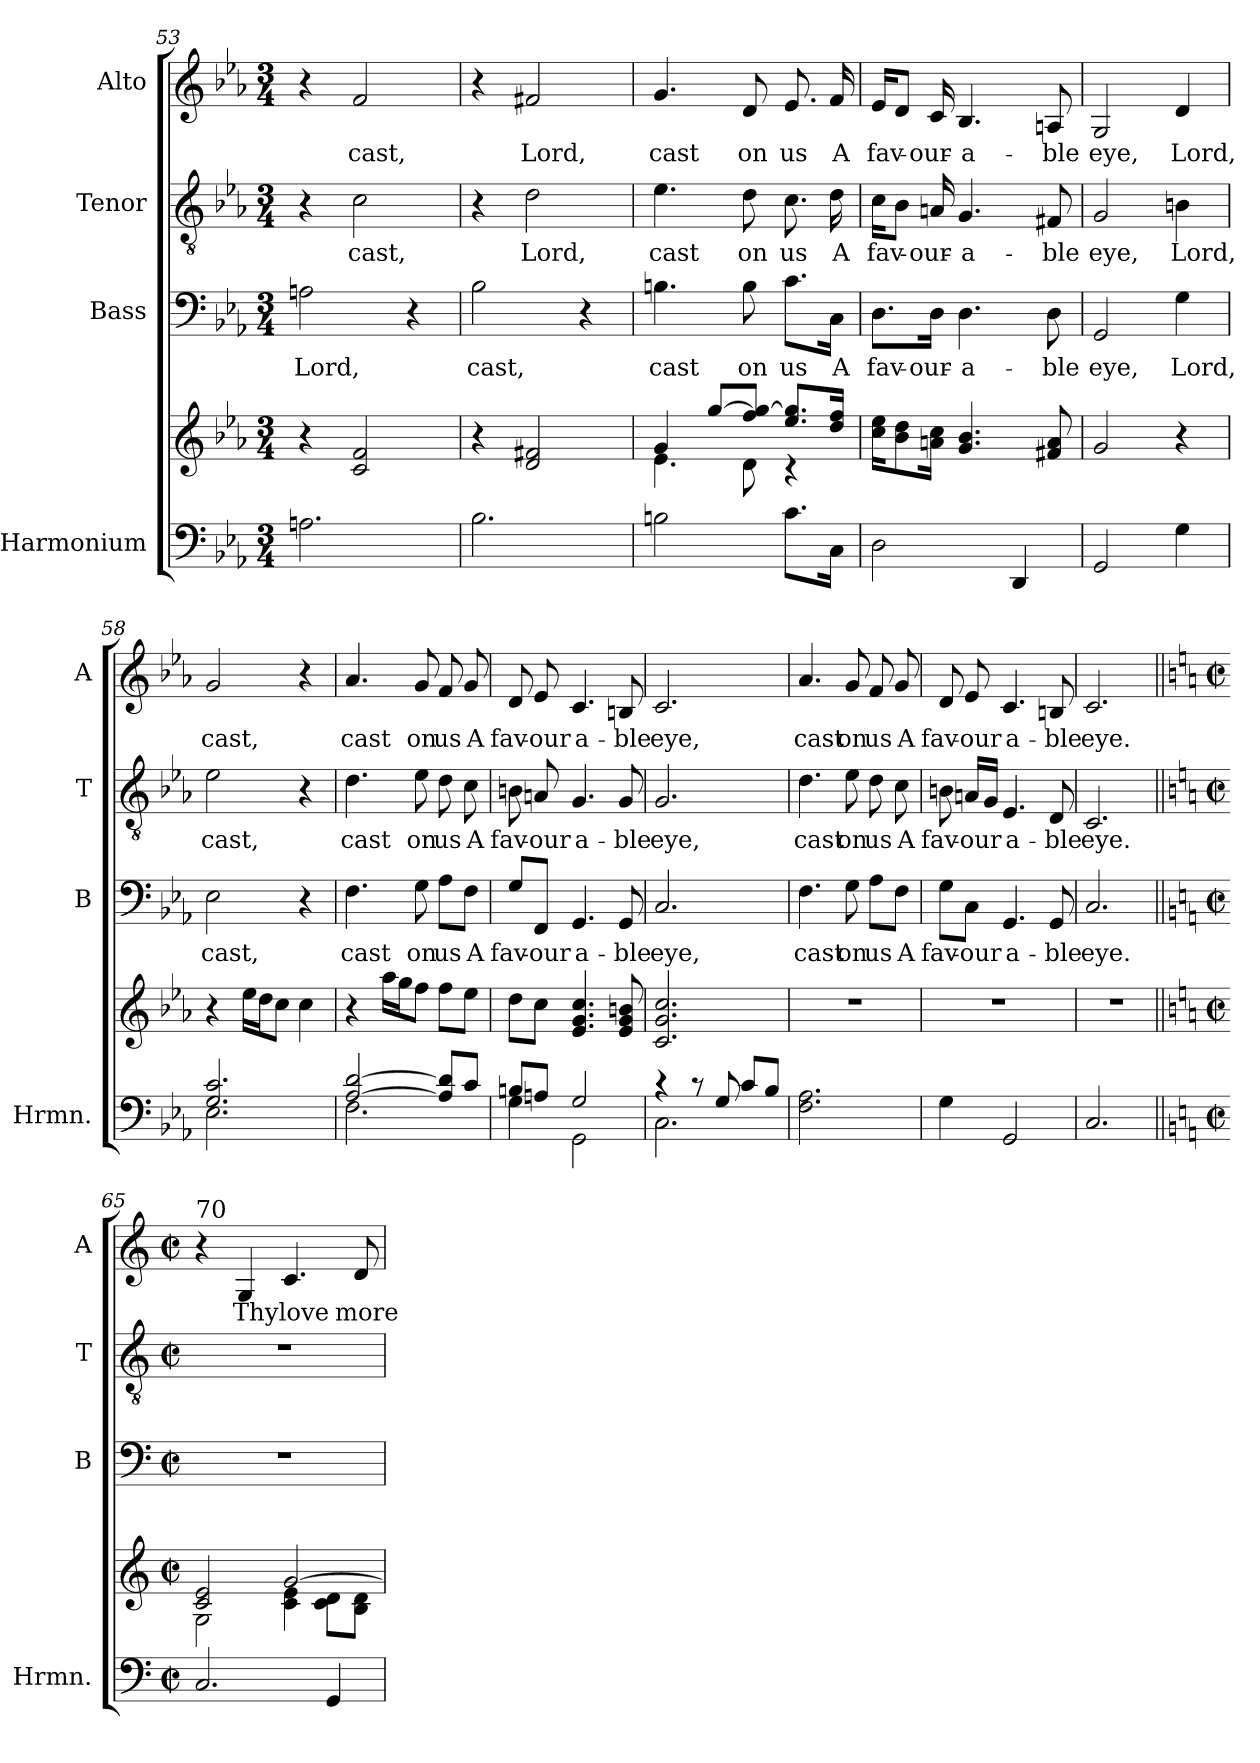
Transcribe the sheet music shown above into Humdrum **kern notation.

**kern	**kern	**kern	**text	**kern	**text	**kern	**text
*part4	*part4	*part3	*part3	*part2	*part2	*part1	*part1
*staff5	*staff4	*staff3	*staff3	*staff2	*staff2	*staff1	*staff1
*I"Harmonium	*	*I"Bass	*	*I"Tenor	*	*I"Alto	*
*I'Hrmn.	*	*I'B	*	*I'T	*	*I'A	*
!!LO:LB:g=z
*clefF4	*clefG2	*clefF4	*	*clefGv2	*	*clefG2	*
*k[b-e-a-]	*k[b-e-a-]	*k[b-e-a-]	*	*k[b-e-a-]	*	*k[b-e-a-]	*
*E-:	*E-:	*E-:	*	*E-:	*	*E-:	*
*M3/4	*M3/4	*M3/4	*	*M3/4	*	*M3/4	*
=53	=53	=53	=53	=53	=53	=53	=53
!	!	!	!LO:LY:b	!	!	!	!
2.An\	4r	2An\	Lord,	4r	.	4r	.
!	!	!	!	!	!LO:LY:b	!	!LO:LY:b
.	2c!/ 2f!/	.	.	2c\	cast,	2f/	cast,
.	.	4r	.	.	.	.	.
=54	=54	=54	=54	=54	=54	=54	=54
!	!	!	!LO:LY:b	!	!	!	!
2.B-\	4r	2B-\	cast,	4r	.	4r	.
!	!	!	!	!	!LO:LY:b	!	!LO:LY:b
.	2d!/ 2f#X!/	.	.	2d\	Lord,	2f#X/	Lord,
.	.	4r	.	.	.	.	.
=55	=55	=55	=55	=55	=55	=55	=55
*	*^	*	*	*	*	*	*
!	!	!	!	!LO:LY:b	!	!LO:LY:b	!	!LO:LY:b
2Bn\	4g!/	4.e-!\	4.Bn\	cast	4.e-\	cast	4.g/	cast
.	[>8gg!/L	.	.	.	.	.	.	.
!	!	!	!	!LO:LY:b	!	!LO:LY:b	!	!LO:LY:b
.	8ff!/ 8gg!/_J	8d!\	8B\	on	8d\	on	8d/	on
!	!	!	!	!LO:LY:b	!	!LO:LY:b	!	!LO:LY:b
8.c\L	8.ee-!/ 8.gg!/]L	4rc	8.c\L	us	8.c\	us	8.e-/	us
!	!	!	!	!LO:LY:b	!	!LO:LY:b	!	!LO:LY:b
16C\Jk	16dd!/ 16ff!/Jk	.	16C\Jk	A	16d\	A	16f/	A
*	*v	*v	*	*	*	*	*	*
=56	=56	=56	=56	=56	=56	=56	=56
!	!	!	!LO:LY:b	!	!LO:LY:b	!	!LO:LY:b
2D\	16cc!\ 16ee-!\KL	8.D\L	fav-	16c\KL	fav-	16e-/KL	fav-
.	8b-!\ 8dd!\	.	.	8B-\J	.	8d/J	.
!	!	!	!LO:LY:b	!	!LO:LY:b	!	!LO:LY:b
.	16an!\ 16cc!\Jk	16D\Jk	-our-	16An/	-our-	16c/	-our-
!	!	!	!LO:LY:b	!	!LO:LY:b	!	!LO:LY:b
.	4.g!/ 4.b-!/	4.D\	-a-	4.G/	-a-	4.B-/	-a-
4DD/	.	.	.	.	.	.	.
!	!	!	!LO:LY:b	!	!LO:LY:b	!	!LO:LY:b
.	8f#X!/ 8a!/	8D\	-ble	8F#X/	-ble	8An/	-ble
=57	=57	=57	=57	=57	=57	=57	=57
!	!	!	!LO:LY:b	!	!LO:LY:b	!	!LO:LY:b
2GG/	2g!/	2GG/	eye,	2G/	eye,	2G/	eye,
!	!	!	!LO:LY:b	!	!LO:LY:b	!	!LO:LY:b
4G\	4r	4G\	Lord,	4Bn\	Lord,	4d/	Lord,
=58	=58	=58	=58	=58	=58	=58	=58
*^	*	*	*	*	*	*	*
!	!	!	!	!LO:LY:b	!	!LO:LY:b	!	!LO:LY:b
2.G/ 2.c/	2.E-\	4r	2E-\	cast,	2e-\	cast,	2g/	cast,
.	.	16ee-!\LL	.	.	.	.	.	.
.	.	16dd!\J	.	.	.	.	.	.
.	.	8cc!\J	.	.	.	.	.	.
.	.	4cc!\	4r	.	4r	.	4r	.
!!LO:LB:g=z
=59	=59	=59	=59	=59	=59	=59	=59	=59
!	!	!	!	!LO:LY:b	!	!LO:LY:b	!	!LO:LY:b
[>2A-/ [>2d/	2.F\	4r	4.F\	cast	4.d\	cast	4.a-/	cast
.	.	16aa-!\LL	.	.	.	.	.	.
.	.	16gg!\J	.	.	.	.	.	.
!	!	!	!	!LO:LY:b	!	!LO:LY:b	!	!LO:LY:b
.	.	8ff!\J	8G\	on	8e-\	on	8g/	on
!	!	!	!	!LO:LY:b	!	!LO:LY:b	!	!LO:LY:b
8A-/] 8d/]L	.	8ff!\L	8A-\L	us	8d\	us	8f/	us
!	!	!	!	!LO:LY:b	!	!LO:LY:b	!	!LO:LY:b
8c/J	.	8ee-!\J	8F\J	A	8c\	A	8g/	A
=60	=60	=60	=60	=60	=60	=60	=60	=60
!	!	!	!	!LO:LY:b	!	!LO:LY:b	!	!LO:LY:b
8Bn/L	4G\	8dd!\L	8G/L	fav-	8Bn\	fav-	8d/	fav-
!	!	!	!	!LO:LY:b	!	!LO:LY:b	!	!LO:LY:b
8An/J	.	8cc!\J	8FF/J	-our-	8An/	-our-	8e-/	-our-
!	!	!	!	!LO:LY:b	!	!LO:LY:b	!	!LO:LY:b
2G/	2GG\	4.e-!/ 4.g!/ 4.cc!/	4.GG/	-a-	4.G/	-a-	4.c/	-a-
!	!	!	!	!LO:LY:b	!	!LO:LY:b	!	!LO:LY:b
.	.	8e-!/ 8g!/ 8bn!/	8GG/	-ble	8G/	-ble	8Bn/	-ble
=61	=61	=61	=61	=61	=61	=61	=61	=61
!	!	!	!	!LO:LY:b	!	!LO:LY:b	!	!LO:LY:b
4rc	2.C\	2.c!/ 2.g!/ 2.cc!/	2.C/	eye,	2.G/	eye,	2.c/	eye,
8rc	.	.	.	.	.	.	.	.
8G/	.	.	.	.	.	.	.	.
8c/L	.	.	.	.	.	.	.	.
8B-/J	.	.	.	.	.	.	.	.
*v	*v	*	*	*	*	*	*	*
=62	=62	=62	=62	=62	=62	=62	=62
!	!	!	!LO:LY:b	!	!LO:LY:b	!	!LO:LY:b
2.F\ 2.A-\	2.r	4.F\	cast	4.d\	cast	4.a-/	cast
!	!	!	!LO:LY:b	!	!LO:LY:b	!	!LO:LY:b
.	.	8G\	on	8e-\	on	8g/	on
!	!	!	!LO:LY:b	!	!LO:LY:b	!	!LO:LY:b
.	.	8A-\L	us	8d\	us	8f/	us
!	!	!	!LO:LY:b	!	!LO:LY:b	!	!LO:LY:b
.	.	8F\J	A	8c\	A	8g/	A
=63	=63	=63	=63	=63	=63	=63	=63
!	!	!	!LO:LY:b	!	!LO:LY:b	!	!LO:LY:b
4G\	2.r	8G\L	fav-	8Bn\	fav-	8d/	fav-
!	!	!	!LO:LY:b	!	!LO:LY:b	!	!LO:LY:b
.	.	8C\J	-our-	16An/LL	-our-	8e-/	-our-
.	.	.	.	16G/JJ	.	.	.
!	!	!	!LO:LY:b	!	!LO:LY:b	!	!LO:LY:b
2GG/	.	4.GG/	-a-	4.E-/	-a-	4.c/	-a-
!	!	!	!LO:LY:b	!	!LO:LY:b	!	!LO:LY:b
.	.	8GG/	-ble	8D/	-ble	8Bn/	-ble
=64	=64	=64	=64	=64	=64	=64	=64
!	!	!	!LO:LY:b	!	!LO:LY:b	!	!LO:LY:b
2.C/	2.r	2.C/	eye.	2.C/	eye.	2.c/	eye.
!!LO:PB:g=z
=65||	=65||	=65||	=65||	=65||	=65||	=65||	=65||
*k[]	*k[]	*k[]	*	*k[]	*	*k[]	*
*C:	*C:	*C:	*	*C:	*	*C:	*
*M2/2	*M2/2	*M2/2	*	*M2/2	*	*M2/2	*
*met(c|)	*met(c|)	*met(c|)	*	*met(c|)	*	*met(c|)	*
*	*^	*	*	*	*	*	*
!	!	!	!	!	!	!	!LO:TX:a:t=70	!
2.C/	2c!/ 2e!/	2G!\	1r	.	1r	.	4r	.
!	!	!	!	!	!	!	!	!LO:LY:b
.	.	.	.	.	.	.	4G/	Thy
!	!	!	!	!	!	!	!	!LO:LY:b
.	[>2g!/	4c!\ 4e!\	.	.	.	.	4.c/	love
4GG/	.	8c!\ 8d!\L	.	.	.	.	.	.
!	!	!	!	!	!	!	!	!LO:LY:b
.	.	8B!\ 8d!\J	.	.	.	.	8d/	more
*	*v	*v	*	*	*	*	*	*
=	=	=	=	=	=	=	=
*-	*-	*-	*-	*-	*-	*-	*-
